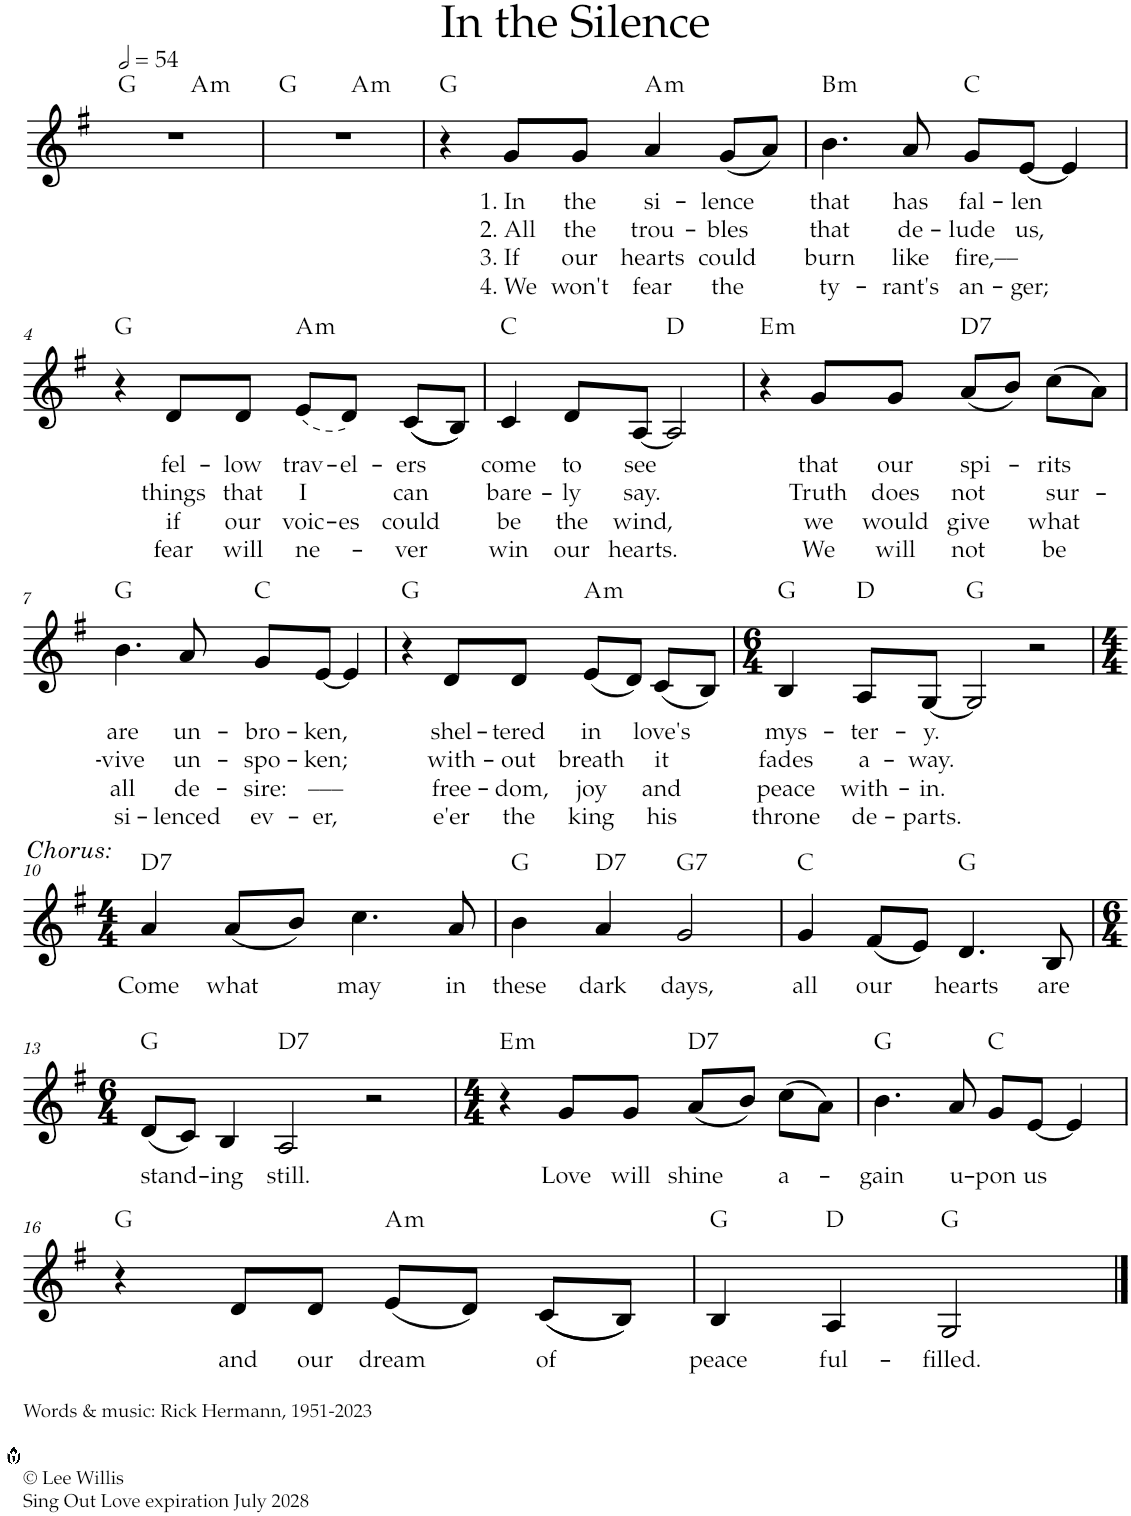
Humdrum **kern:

**kern	**text	**text	**text	**text	**harte
*part1	*part1	*part1	*part1	*part1	*part1
*staff1	*staff1	*staff1	*staff1	*staff1	*
*I"Oboe	*	*	*	*	*
*I'Ob.	*	*	*	*	*
*clefG2	*	*	*	*	*
*k[f#]	*	*	*	*	*
=	=	=	=	=	=
*^	*	*	*	*	*
1r	2ryy	.	.	.	.	G:maj
!	!	!	!	!	!	!LO:H:kt=m
.	2ryy	.	.	.	.	A:min
=1	=1	=1	=1	=1	=1	=1
1r	2ryy	.	.	.	.	G:maj
!	!	!	!	!	!	!LO:H:kt=m
.	2ryy	.	.	.	.	A:min
*v	*v	*	*	*	*	*
=2	=2	=2	=2	=2	=2
4r	.	.	.	.	G:maj
!	!LO:LY:b	!LO:LY:b	!LO:LY:b	!LO:LY:b	!
8g/L	1. In	2. All	3. If	4. We	.
!	!LO:LY:b	!LO:LY:b	!LO:LY:b	!LO:LY:b	!
8g/J	the	the	our	won't	.
!	!LO:LY:b	!LO:LY:b	!LO:LY:b	!LO:LY:b	!LO:H:kt=m
4a/	si-	trou-	hearts	fear	A:min
!	!LO:LY:b	!LO:LY:b	!LO:LY:b	!LO:LY:b	!
(8g/L	-lence	-bles	could	the	.
8a/J)	.	.	.	.	.
=3	=3	=3	=3	=3	=3
!	!LO:LY:b	!LO:LY:b	!LO:LY:b	!LO:LY:b	!LO:H:kt=m
4.b\	that	that	burn	ty-	B:min
!	!LO:LY:b	!LO:LY:b	!LO:LY:b	!LO:LY:b	!
8a/	has	de-	like	-rant's	.
!	!LO:LY:b	!LO:LY:b	!LO:LY:b	!LO:LY:b	!
8g/L	fal-	-lude	fire,––	an-	C:maj
!	!LO:LY:b	!LO:LY:b	!	!LO:LY:b	!
[8e/J	-len	us,	.	-ger;	.
4e/]	.	.	.	.	.
!!LO:LB:g=z
=4	=4	=4	=4	=4	=4
4r	.	.	.	.	G:maj
!	!LO:LY:b	!LO:LY:b	!LO:LY:b	!LO:LY:b	!
8d/L	fel-	things	if	fear	.
!	!LO:LY:b	!LO:LY:b	!LO:LY:b	!LO:LY:b	!
8d/J	-low	that	our	will	.
!	!LO:LY:b	!LO:LY:b	!LO:LY:b	!LO:LY:b	!LO:H:kt=m
(<8e/L	trav-	I	voic-	ne-	A:min
!	!LO:LY:b	!	!LO:LY:b	!	!
8d/J)	-el-	.	-es	.	.
!	!LO:LY:b	!LO:LY:b	!LO:LY:b	!LO:LY:b	!
(<(<8c/L	-ers	can	could	-ver	.
8B/J))	.	.	.	.	.
=5	=5	=5	=5	=5	=5
!	!LO:LY:b	!LO:LY:b	!LO:LY:b	!LO:LY:b	!
4c/	come	bare-	be	win	C:maj
!	!LO:LY:b	!LO:LY:b	!LO:LY:b	!LO:LY:b	!
8d/L	to	-ly	the	our	.
!	!LO:LY:b	!LO:LY:b	!LO:LY:b	!LO:LY:b	!
[8A/J	see	say.	wind,	hearts.	.
2A/]	.	.	.	.	D:maj
=6	=6	=6	=6	=6	=6
!	!	!	!	!	!LO:H:kt=m
4r	.	.	.	.	E:min
!	!LO:LY:b	!LO:LY:b	!LO:LY:b	!LO:LY:b	!
8g/L	that	Truth	we	We	.
!	!LO:LY:b	!LO:LY:b	!LO:LY:b	!LO:LY:b	!
8g/J	our	does	would	will	.
!	!LO:LY:b	!LO:LY:b	!LO:LY:b	!LO:LY:b	!LO:H:kt=7
(8a/L	spi-	not	give	not	D:7
8b/J)	.	.	.	.	.
!	!LO:LY:b	!LO:LY:b	!LO:LY:b	!LO:LY:b	!
(8cc\L	-rits	sur-	what	be	.
8a\J)	.	.	.	.	.
!!LO:LB:g=z
=7	=7	=7	=7	=7	=7
!	!LO:LY:b	!LO:LY:b	!LO:LY:b	!LO:LY:b	!
4.b\	are	-vive	all	si-	G:maj
!	!LO:LY:b	!LO:LY:b	!LO:LY:b	!LO:LY:b	!
8a/	un-	un-	de-	-lenced	.
!	!LO:LY:b	!LO:LY:b	!LO:LY:b	!LO:LY:b	!
8g/L	-bro-	-spo-	-sire:	ev-	C:maj
!	!LO:LY:b	!LO:LY:b	!LO:LY:b	!LO:LY:b	!
[8e/J	-ken,	-ken;	–––	-er,	.
4e/]	.	.	.	.	.
=8	=8	=8	=8	=8	=8
4r	.	.	.	.	G:maj
!	!LO:LY:b	!LO:LY:b	!LO:LY:b	!LO:LY:b	!
8d/L	shel-	with-	free-	e'er	.
!	!LO:LY:b	!LO:LY:b	!LO:LY:b	!LO:LY:b	!
8d/J	-tered	-out	-dom,	the	.
!	!LO:LY:b	!LO:LY:b	!LO:LY:b	!LO:LY:b	!LO:H:kt=m
(<8e/L	in	breath	joy	king	A:min
8d/J)	.	.	.	.	.
!	!LO:LY:b	!LO:LY:b	!LO:LY:b	!LO:LY:b	!
(8c/L	love's	it	and	his	.
8B/J)	.	.	.	.	.
=9	=9	=9	=9	=9	=9
*M6/4	*	*	*	*	*
!	!LO:LY:b	!LO:LY:b	!LO:LY:b	!LO:LY:b	!
4B/	mys-	fades	peace	throne	G:maj
!	!LO:LY:b	!LO:LY:b	!LO:LY:b	!LO:LY:b	!
8A/L	-ter-	a-	with-	de-	D:maj
!	!LO:LY:b	!LO:LY:b	!LO:LY:b	!LO:LY:b	!
[8G/J	-y.	-way.	-in.	-parts.	.
2G/]	.	.	.	.	G:maj
2r	.	.	.	.	.
!!LO:LB:g=z
=10	=10	=10	=10	=10	=10
*M4/4	*	*	*	*	*
!LO:TX:a:i:t=Chorus&colon;	!	!	!	!	!
!	!LO:LY:b	!	!	!	!LO:H:kt=7
4a/	Come	.	.	.	D:7
!	!LO:LY:b	!	!	!	!
(<8a/L	what	.	.	.	.
8b/J)	.	.	.	.	.
!	!LO:LY:b	!	!	!	!
4.cc\	may	.	.	.	.
!	!LO:LY:b	!	!	!	!
8a/	in	.	.	.	.
=11	=11	=11	=11	=11	=11
!	!LO:LY:b	!	!	!	!
4b\	these	.	.	.	G:maj
!	!LO:LY:b	!	!	!	!LO:H:kt=7
4a/	dark	.	.	.	D:7
!	!LO:LY:b	!	!	!	!LO:H:kt=7
2g/	days,	.	.	.	G:7
=12	=12	=12	=12	=12	=12
!	!LO:LY:b	!	!	!	!
4g/	all	.	.	.	C:maj
!	!LO:LY:b	!	!	!	!
(8f#/L	our	.	.	.	.
8e/J)	.	.	.	.	.
!	!LO:LY:b	!	!	!	!
4.d/	hearts	.	.	.	G:maj
!	!LO:LY:b	!	!	!	!
8B/	are	.	.	.	.
!!LO:LB:g=z
=13	=13	=13	=13	=13	=13
*M6/4	*	*	*	*	*
!	!LO:LY:b	!	!	!	!
(<8d/L	stand-	.	.	.	G:maj
8c/J)	.	.	.	.	.
!	!LO:LY:b	!	!	!	!
4B/	-ing	.	.	.	.
!	!LO:LY:b	!	!	!	!LO:H:kt=7
2A/	still.	.	.	.	D:7
2r	.	.	.	.	.
=14	=14	=14	=14	=14	=14
*M4/4	*	*	*	*	*
!	!	!	!	!	!LO:H:kt=m
4r	.	.	.	.	E:min
!	!LO:LY:b	!	!	!	!
8g/L	Love	.	.	.	.
!	!LO:LY:b	!	!	!	!
8g/J	will	.	.	.	.
!	!LO:LY:b	!	!	!	!LO:H:kt=7
(8a/L	shine	.	.	.	D:7
8b/J)	.	.	.	.	.
!	!LO:LY:b	!	!	!	!
(8cc\L	a-	.	.	.	.
8a\J)	.	.	.	.	.
=15	=15	=15	=15	=15	=15
!	!LO:LY:b	!	!	!	!
4.b\	-gain	.	.	.	G:maj
!	!LO:LY:b	!	!	!	!
8a/	u-	.	.	.	.
!	!LO:LY:b	!	!	!	!
8g/L	-pon	.	.	.	C:maj
!	!LO:LY:b	!	!	!	!
[8e/J	us	.	.	.	.
4e/]	.	.	.	.	.
!!LO:LB:g=z
=16	=16	=16	=16	=16	=16
4r	.	.	.	.	G:maj
!	!LO:LY:b	!	!	!	!
8d/L	and	.	.	.	.
!	!LO:LY:b	!	!	!	!
8d/J	our	.	.	.	.
!	!LO:LY:b	!	!	!	!LO:H:kt=m
(<8e/L	dream	.	.	.	A:min
8d/J)	.	.	.	.	.
!	!LO:LY:b	!	!	!	!
(<(<8c/L	of	.	.	.	.
8B/J))	.	.	.	.	.
=17	=17	=17	=17	=17	=17
!	!LO:LY:b	!	!	!	!
4B/	peace	.	.	.	G:maj
!	!LO:LY:b	!	!	!	!
4A/	ful-	.	.	.	D:maj
!	!LO:LY:b	!	!	!	!
2G/	-filled.	.	.	.	G:maj
==	==	==	==	==	==
*-	*-	*-	*-	*-	*-
